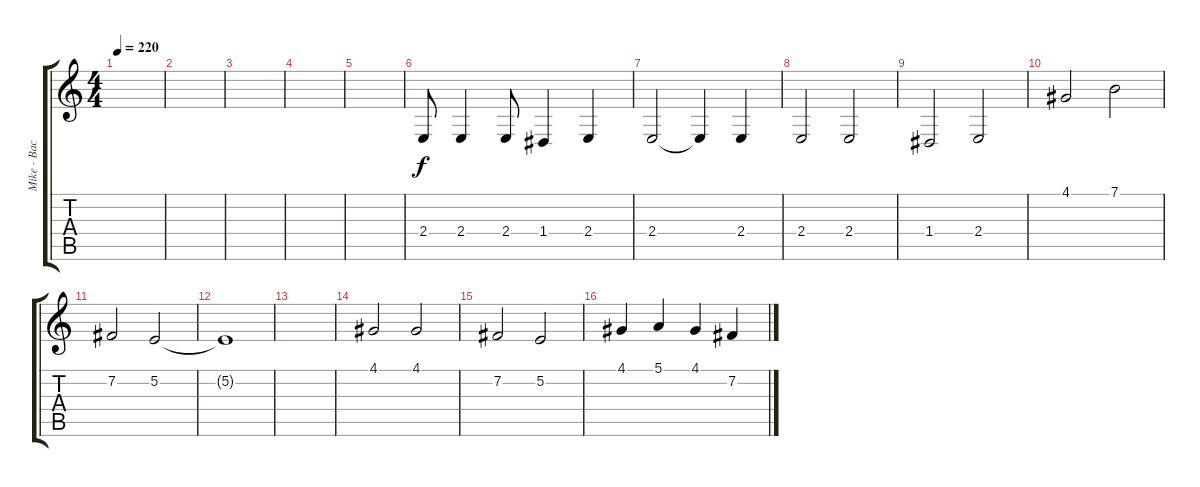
\track ("Mike - Backup Vocals" "Mike - Bac") {instrument baritonesax}
\staff {score tabs}
\tuning (E4 B3 G3 D3 A2 E2) {hide}
\ts (4 4)
\tempo 220
\clef g2
\ks c
|
|
|
|
|
2.4.8 2.4.4 2.4.8 1.4.4 2.4.4 |
2.4.2 2.4{t}.4 2.4.4 |
2.4.2 2.4.2 |
1.4.2 2.4.2 |
4.1.2 7.1.2 |
7.2.2 5.2.2 |
5.2{t}.1 |
|
4.1.2 4.1.2 |
7.2.2 5.2.2 |
4.1.4 5.1.4 4.1.4 7.2.4
